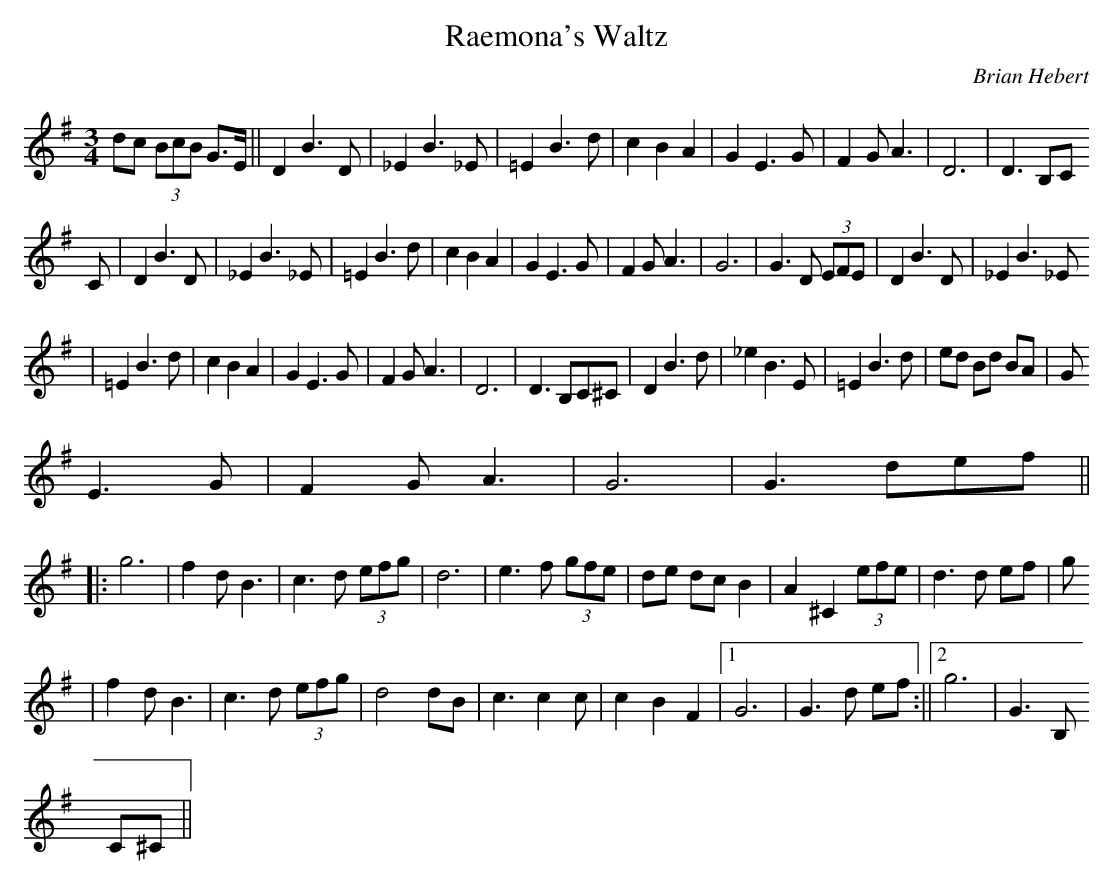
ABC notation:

X:1
T:Raemona's Waltz
M:3/4
C:Brian Hebert
K:G
dc (3BcB G>E||D2 B3 D|_E2 B3 _E|=E2B3d|c2 B2A2|G2E3G|F2GA3|  D6  |D3B,C^
C|D2B3D|_E2B3_E|=E2B3d|c2B2A2|G2E3G|F2GA3|  G6  |G3D (3EFE|D2B3D|_E2B3_E
|=E2B3d|c2B2A2|G2E3G|F2GA3|  D6  |D3B,C^C|D2B3d|_e2B3E|=E2B3d|ed Bd BA|G
2E3G|F2GA3|  G6  |G3def||
|:'g6|f2dB3|c3d (3efg|  d6  |e3f (3gfe|de dc B2|A2 ^C2 (3efe|d3 d ef|  g
6  |f2dB3|c3 d (3efg|d4 dB|c3c2c|c2B2F2|1  G6  |G3 d ef:||2  g6  |G3 B,
C^C||
